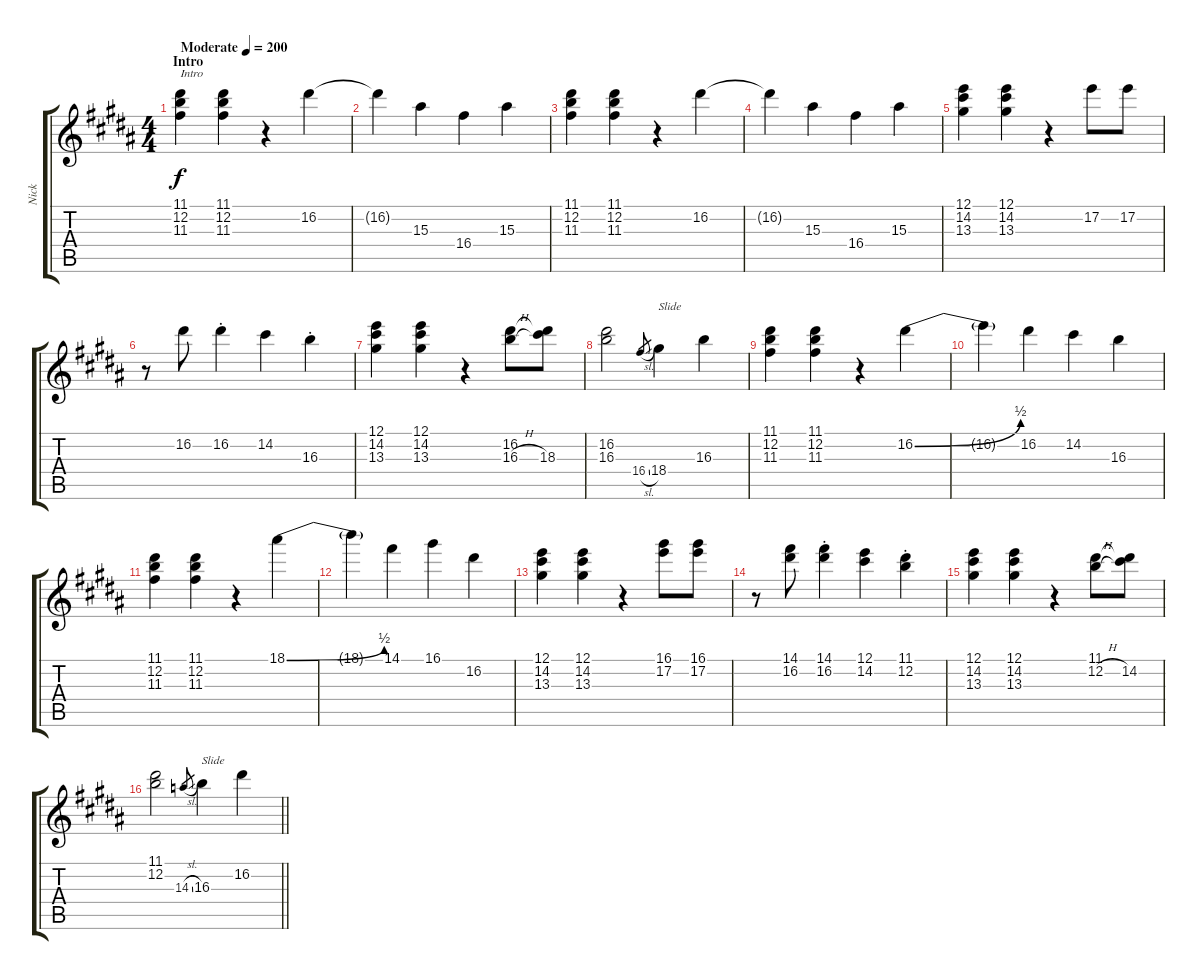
\track ("Nick" "Nick") {instrument distortionguitar}
\staff {score tabs}
\tuning (E4 B3 G3 D3 A2 E2) {hide}
\ts (4 4)
\section ("" "Intro")
\tempo (200 "Moderate")
\clef g2
\ks b
(11.1 12.2 11.3).4{txt "Intro" dy f instrument distortionguitar} (11.1 12.2 11.3).4 r.4 16.2.4 |
16.2{t}.4 15.3.4 16.4.4 15.3.4 |
(11.1 12.2 11.3).4 (11.1 12.2 11.3).4 r.4 16.2.4 |
16.2{t}.4 15.3.4 16.4.4 15.3.4 |
(12.1 14.2 13.3).4 (12.1 14.2 13.3).4 r.4 17.2.8 17.2.8 |
r.8 16.2.8 16.2{st}.4 14.2.4 16.3{st}.4 |
(12.1 14.2 13.3).4 (12.1 14.2 13.3).4 r.4 (16.2 16.3{h}).8 (16.2{t} 18.3).8 |
(16.2 16.3).2 16.4{sl}.8{gr} 18.4.4{txt "Slide"} 16.3.4 |
(11.1 12.2 11.3).4 (11.1 12.2 11.3).4 r.4 16.2{be (bend 0 0 60 2)}.4 |
16.2{t}.4 16.2.4 14.2.4 16.3.4 |
(11.1 12.2 11.3).4 (11.1 12.2 11.3).4 r.4 18.1{be (bend 0 0 60 2)}.4 |
18.1{t}.4 14.1.4 16.1.4 16.2.4 |
(12.1 14.2 13.3).4 (12.1 14.2 13.3).4 r.4 (16.1 17.2).8 (16.1 17.2).8 |
r.8 (14.1 16.2).8 (14.1{st} 16.2{st}).4 (12.1 14.2).4 (11.1{st} 12.2{st}).4 |
(12.1 14.2 13.3).4 (12.1 14.2 13.3).4 r.4 (11.1 12.2{h}).8 (11.1{t} 14.2).8 |
\barLineRight lightlight
(11.1 12.2).2 14.3{sl}.8{gr} 16.3.4{txt "Slide"} 16.2.4
